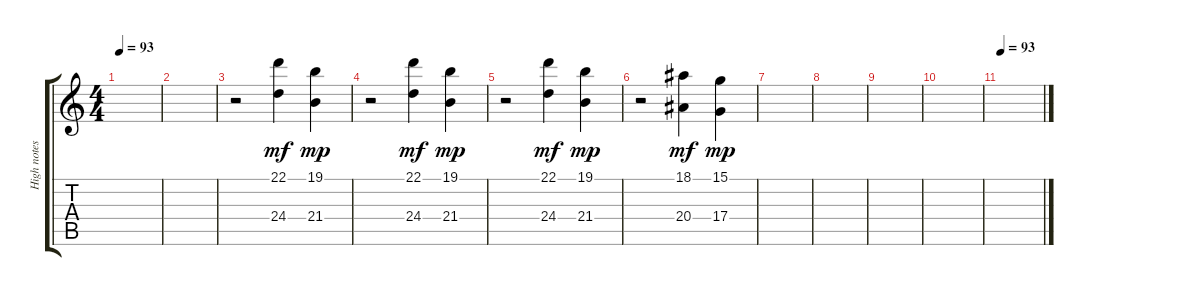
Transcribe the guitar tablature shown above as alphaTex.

\track ("High notes" "High notes") {instrument acousticgrandpiano}
\staff {score tabs}
\tuning (E4 B3 G3 D3 A2 E2) {hide}
\ts (4 4)
\tempo 93
\clef g2
\ks c
|
|
r.2 (22.1 24.4).4{dy mf} (19.1 21.4).4{dy mp} |
r.2 (22.1 24.4).4{dy mf} (19.1 21.4).4{dy mp} |
r.2 (22.1 24.4).4{dy mf} (19.1 21.4).4{dy mp} |
r.2 (18.1 20.4).4{dy mf} (15.1 17.4).4{dy mp} |
|
|
|
|
\tempo 93
